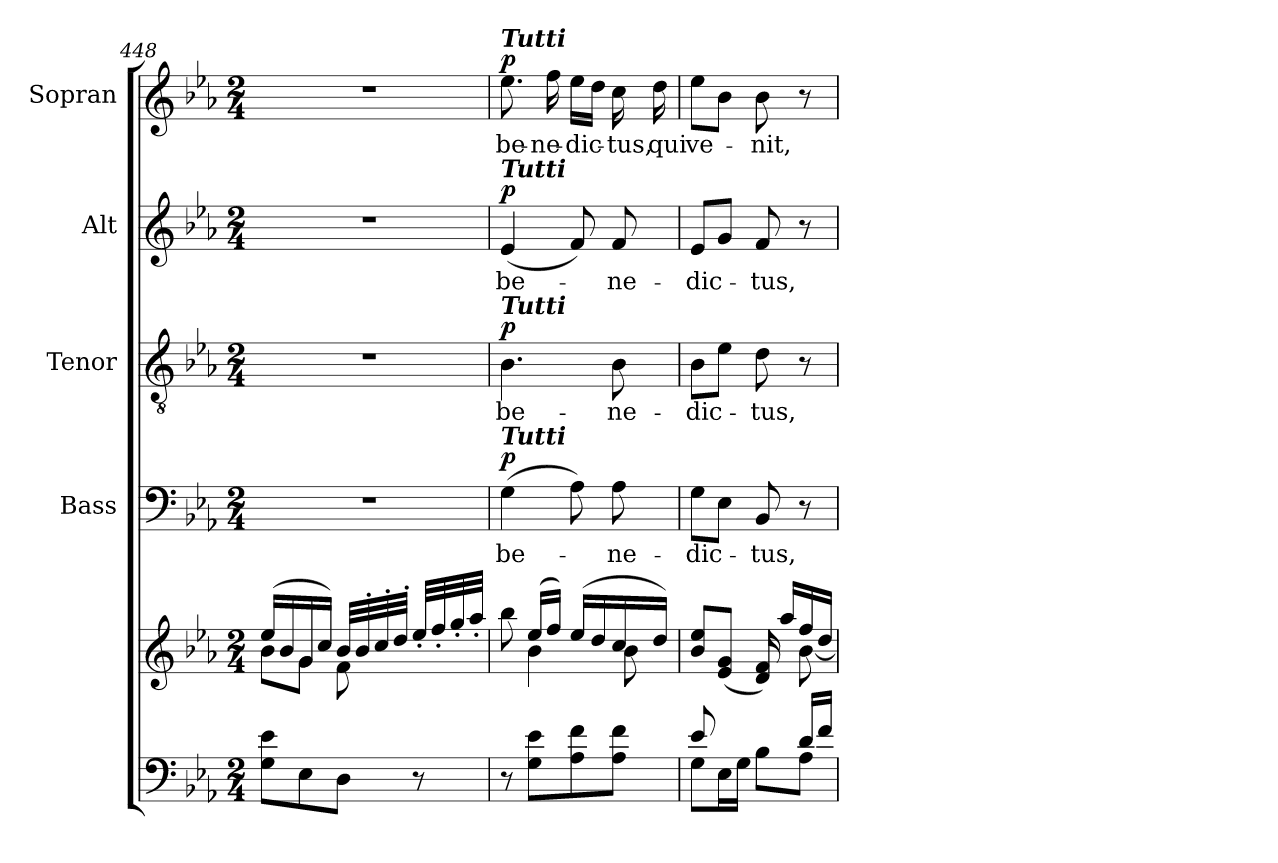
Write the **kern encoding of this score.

**kern	**kern	**kern	**text	**dynam	**kern	**text	**dynam	**kern	**text	**dynam	**kern	**text	**dynam
*part5	*part5	*part4	*part4	*part4	*part3	*part3	*part3	*part2	*part2	*part2	*part1	*part1	*part1
*staff6	*staff5	*staff4	*staff4	*staff4	*staff3	*staff3	*staff3	*staff2	*staff2	*staff2	*staff1	*staff1	*staff1
*	*	*I"Bass	*	*	*I"Tenor	*	*	*I"Alt	*	*	*I"Sopran	*	*
*	*	*I'B.	*	*	*I'T.	*	*	*I'A.	*	*	*I'S.	*	*
*clefF4	*clefG2	*clefF4	*	*	*clefGv2	*	*	*clefG2	*	*	*clefG2	*	*
*k[b-e-a-]	*k[b-e-a-]	*k[b-e-a-]	*	*	*k[b-e-a-]	*	*	*k[b-e-a-]	*	*	*k[b-e-a-]	*	*
*E-:	*E-:	*E-:	*	*	*E-:	*	*	*E-:	*	*	*E-:	*	*
*M2/4	*M2/4	*M2/4	*	*	*M2/4	*	*	*M2/4	*	*	*M2/4	*	*
=448	=448	=448	=448	=448	=448	=448	=448	=448	=448	=448	=448	=448	=448
*	*^	*	*	*	*	*	*	*	*	*	*	*	*
8G\ 8e-\L	(>16ee-/LL	8b-\L	2r	.	.	2r	.	.	2r	.	.	2r	.	.
.	16b-/	.	.	.	.	.	.	.	.	.	.	.	.	.
8E-\	16g/	8g\J	.	.	.	.	.	.	.	.	.	.	.	.
.	16cc/JJ)	.	.	.	.	.	.	.	.	.	.	.	.	.
8D\J	32b-/LLL	8f\	.	.	.	.	.	.	.	.	.	.	.	.
.	32b-'</	.	.	.	.	.	.	.	.	.	.	.	.	.
.	32cc'</	.	.	.	.	.	.	.	.	.	.	.	.	.
.	32dd'</JJJ	.	.	.	.	.	.	.	.	.	.	.	.	.
8r	32ee-'</LLL	8ryy	.	.	.	.	.	.	.	.	.	.	.	.
.	32ff'</	.	.	.	.	.	.	.	.	.	.	.	.	.
.	32gg'</	.	.	.	.	.	.	.	.	.	.	.	.	.
.	32aa-'</JJJ	.	.	.	.	.	.	.	.	.	.	.	.	.
=449	=449	=449	=449	=449	=449	=449	=449	=449	=449	=449	=449	=449	=449	=449
!	!	!	!	!	!	!	!	!	!	!	!	!LO:TX:a:Bi:t=Tutti	!	!
!	!	!	!	!	!	!	!	!	!LO:TX:a:Bi:t=Tutti	!	!	!	!	!
!	!	!	!	!	!	!LO:TX:a:Bi:t=Tutti	!	!	!	!	!	!	!	!
!	!	!	!LO:TX:a:Bi:t=Tutti	!	!	!	!	!	!	!	!	!	!	!
!	!	!	!	!LO:LY:b	!LO:DY:a	!	!LO:LY:b	!LO:DY:a	!	!LO:LY:b	!LO:DY:a	!	!LO:LY:b	!LO:DY:a
8r	8bb-\	8ryy	(>4G\	be-	p	4.B-\	be-	p	(<4e-/	be-	p	8.ee-\	be-	p
8G\ 8e-\L	(>16ee-/LL	4b-\	.	.	.	.	.	.	.	.	.	.	.	.
!	!	!	!	!	!	!	!	!	!	!	!	!	!LO:LY:b	!
.	16ff/JJ)	.	.	.	.	.	.	.	.	.	.	16ff\	-ne-	.
!	!	!	!	!	!	!	!	!	!	!	!	!	!LO:LY:b	!
8A-\ 8f\	(>16ee-/LL	.	8A-\)	.	.	.	.	.	8f/)	.	.	16ee-\LL	-dic-	.
.	16dd/	.	.	.	.	.	.	.	.	.	.	16dd\JJ	.	.
!	!	!	!	!LO:LY:b	!	!	!LO:LY:b	!	!	!LO:LY:b	!	!	!LO:LY:b	!
8A-\ 8f\J	16cc/	8b-\	8A-\	-ne-	.	8B-\	-ne-	.	8f/	-ne-	.	16cc\	-tus,	.
!	!	!	!	!	!	!	!	!	!	!	!	!	!LO:LY:b	!
.	16dd/JJ)	.	.	.	.	.	.	.	.	.	.	16dd\	qui	.
!!LO:PB:g=z
=450	=450	=450	=450	=450	=450	=450	=450	=450	=450	=450	=450	=450	=450	=450
*^	*	*	*	*	*	*	*	*	*	*	*	*	*	*
!	!	!	!	!	!LO:LY:b	!	!	!LO:LY:b	!	!	!LO:LY:b	!	!	!LO:LY:b	!
8e-/	8G\L	8b-/ 8ee-/L	4.ryy	8G\L	-dic-	.	8B-\L	-dic-	.	8e-/L	-dic-	.	8ee-\L	ve-	.
4ryy	16E-\L	(<8e-/ 8g/J	.	8E-\J	.	.	8e-\J	.	.	8g/J	.	.	8b-\J	.	.
.	16G\JJ	.	.	.	.	.	.	.	.	.	.	.	.	.	.
!	!	!	!	!	!LO:LY:b	!	!	!LO:LY:b	!	!	!LO:LY:b	!	!	!LO:LY:b	!
.	8B-\L	16d/ 16f/)	.	8BB-/	-tus,	.	8d\	-tus,	.	8f/	-tus,	.	8b-\	-nit,	.
.	.	16aa-/LL	.	.	.	.	.	.	.	.	.	.	.	.	.
16d/LL	8A-\J	16ff/	[<8b-\	8r	.	.	8r	.	.	8r	.	.	8r	.	.
16f/JJ	.	16dd/JJ	.	.	.	.	.	.	.	.	.	.	.	.	.
*v	*v	*	*	*	*	*	*	*	*	*	*	*	*	*	*
*	*v	*v	*	*	*	*	*	*	*	*	*	*	*	*
=	=	=	=	=	=	=	=	=	=	=	=	=	=
*-	*-	*-	*-	*-	*-	*-	*-	*-	*-	*-	*-	*-	*-
